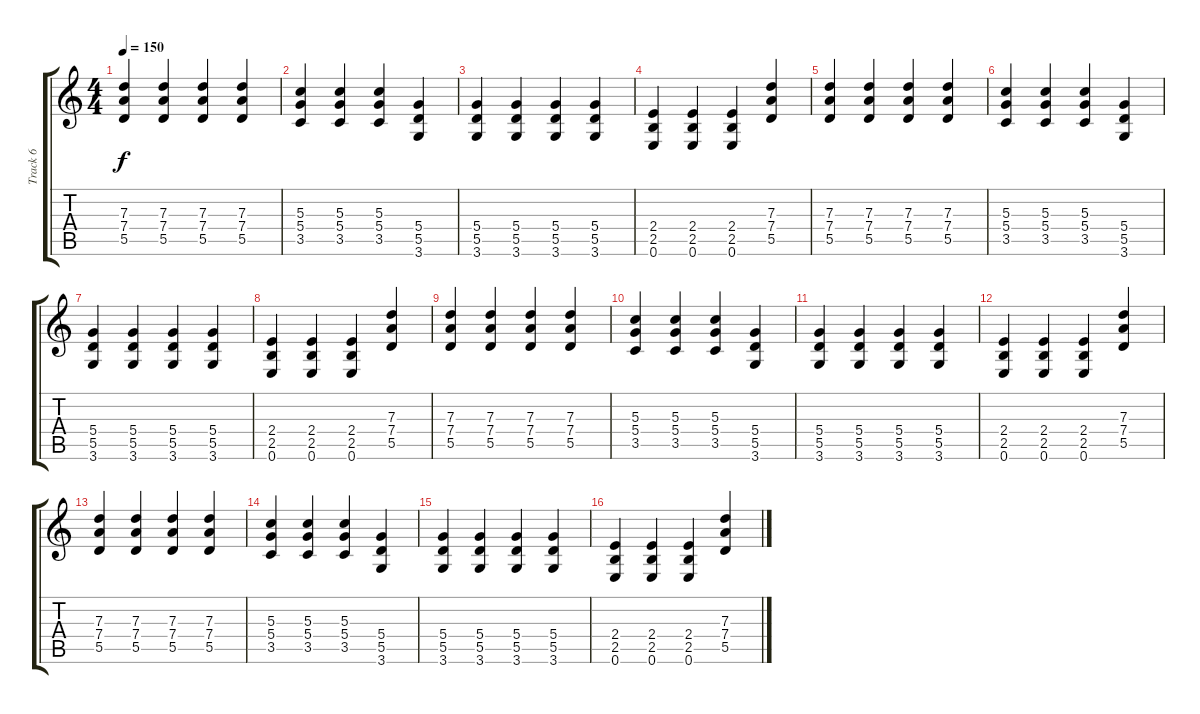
\track ("Track 6" "Track 6") {instrument electricguitarjazz}
\staff {score tabs}
\tuning (E4 B3 G3 D3 A2 E2) {hide}
\ts (4 4)
\tempo 150
\clef g2
\ks c
(7.3 7.4 5.5).4{dy f} (7.3 7.4 5.5).4 (7.3 7.4 5.5).4 (7.3 7.4 5.5).4 |
(5.3 5.4 3.5).4 (5.3 5.4 3.5).4 (5.3 5.4 3.5).4 (5.4 5.5 3.6).4 |
(5.4 5.5 3.6).4 (5.4 5.5 3.6).4 (5.4 5.5 3.6).4 (5.4 5.5 3.6).4 |
(2.4 2.5 0.6).4 (2.4 2.5 0.6).4 (2.4 2.5 0.6).4 (7.3 7.4 5.5).4 |
(7.3 7.4 5.5).4 (7.3 7.4 5.5).4 (7.3 7.4 5.5).4 (7.3 7.4 5.5).4 |
(5.3 5.4 3.5).4 (5.3 5.4 3.5).4 (5.3 5.4 3.5).4 (5.4 5.5 3.6).4 |
(5.4 5.5 3.6).4 (5.4 5.5 3.6).4 (5.4 5.5 3.6).4 (5.4 5.5 3.6).4 |
(2.4 2.5 0.6).4 (2.4 2.5 0.6).4 (2.4 2.5 0.6).4 (7.3 7.4 5.5).4 |
(7.3 7.4 5.5).4 (7.3 7.4 5.5).4 (7.3 7.4 5.5).4 (7.3 7.4 5.5).4 |
(5.3 5.4 3.5).4 (5.3 5.4 3.5).4 (5.3 5.4 3.5).4 (5.4 5.5 3.6).4 |
(5.4 5.5 3.6).4 (5.4 5.5 3.6).4 (5.4 5.5 3.6).4 (5.4 5.5 3.6).4 |
(2.4 2.5 0.6).4 (2.4 2.5 0.6).4 (2.4 2.5 0.6).4 (7.3 7.4 5.5).4 |
(7.3 7.4 5.5).4 (7.3 7.4 5.5).4 (7.3 7.4 5.5).4 (7.3 7.4 5.5).4 |
(5.3 5.4 3.5).4 (5.3 5.4 3.5).4 (5.3 5.4 3.5).4 (5.4 5.5 3.6).4 |
(5.4 5.5 3.6).4 (5.4 5.5 3.6).4 (5.4 5.5 3.6).4 (5.4 5.5 3.6).4 |
(2.4 2.5 0.6).4 (2.4 2.5 0.6).4 (2.4 2.5 0.6).4 (7.3 7.4 5.5).4
